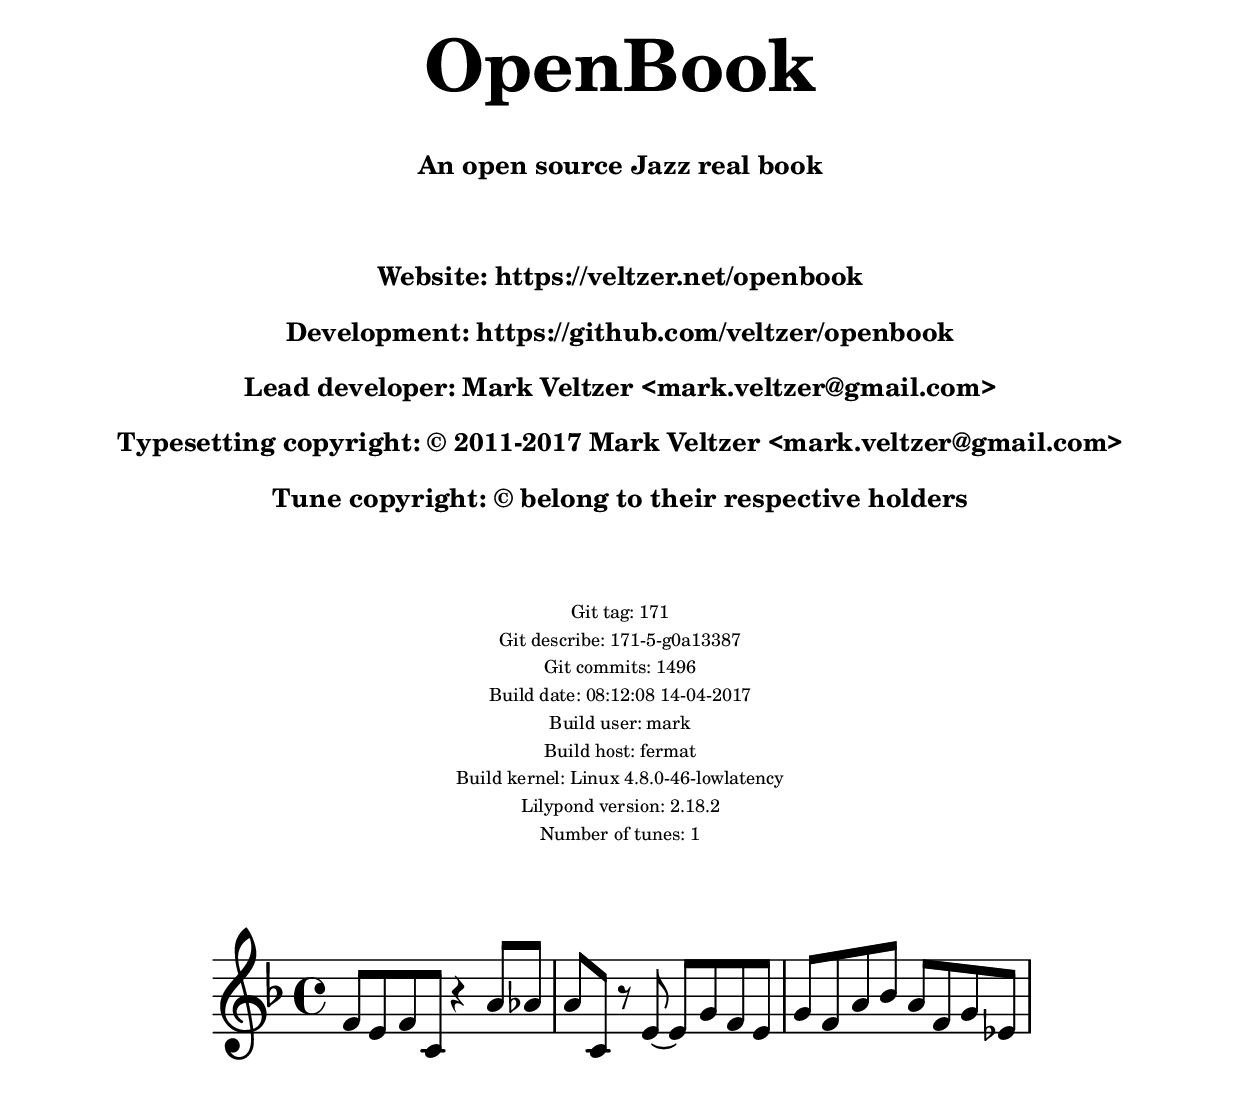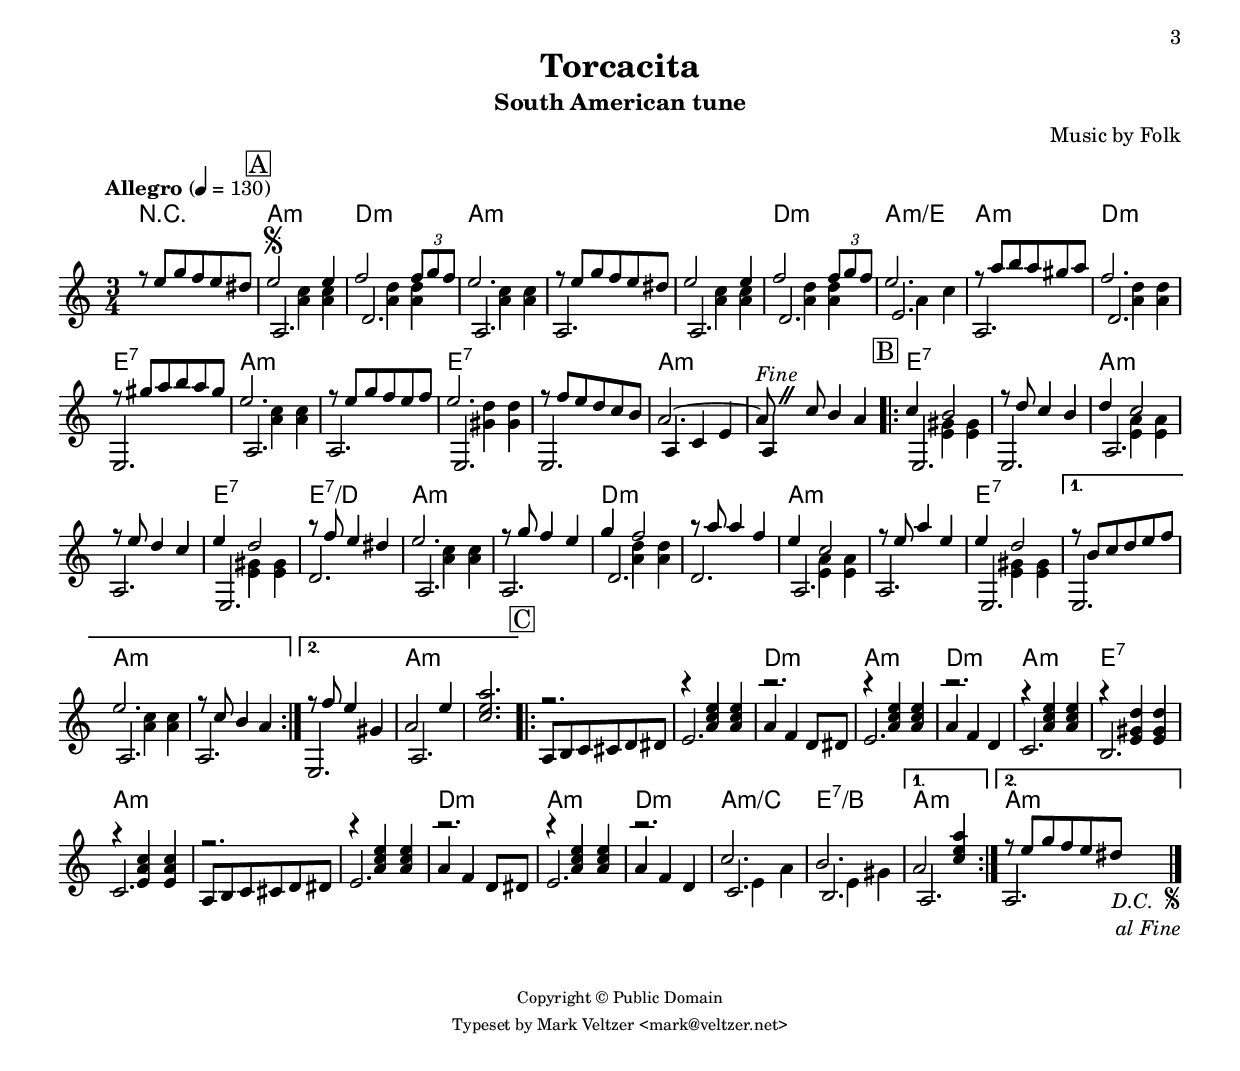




% lets emit the definitions

% end verbatim - this comment is a hack to prevent texinfo.tex
% from choking on non-European UTF-8 subsets

% this version tag will keep me compiling only on this version of lilypond.
%=====================================================================

\version "2.18.2"

% lets define a variable to hold the formatted build date (man 3 strftime):
%date=#(strftime "%T %d-%m-%Y" (localtime (current-time)))
%lilypond_version=#(lilypond-version)

% setting instruments for midi generation (bah - this doesn't work...)
%=====================================================================
%\set ChordNames.midiInstrument = #"acoustic grand"
%\set Staff.midiInstrument = #"flute"
%\set PianoStaff.instrumentName = #"acoustic grand"
% do not show chords unless they change...
%\set chordChanges = ##t

% number of staffs per page (this does not work because of my breaks)
%\paper {
%	system-count = #7
%}

\paper {
%% reduce spaces between systems and the bottom (taken from the lilypond
%% documentation and found the relevant variable)
%% the result of this is that I can fit 8 single staffs in one page
%% which is ideal for Jazz (think 32 bar divided into 8 lines of 4 bars each...).
%% I should really only apply this thing for Jazz tunes but that is a TODO item.
%% default is 4\mm - 3 already causes 8 staffs to take 2 pages
	between-system-padding = 2\mm
%% default is 20\mm
%% between-system-space = 16\mm
%% ragged-last-bottom = ##f
%% ragged-bottom = ##f

%% make lilypond increase the distance of the footer from the bottom of the page
%% it seems that if you don't do something like this you're going to have
%% a real problem seeing the footer in postscript printing....
%%bottom-margin = 2.5\cm

%% from /usr/share/lilypond/2.12.3/ly/titling-init.ly
%% to stop lilypond from printing footers...
	oddFooterMarkup = \markup {}

%% prevent lilypond from printing the headers...

	scoreTitleMarkup = \markup {}
	bookTitleMarkup = \markup {}
}
\layout {
%% don't have the fist line indented
	indent = 0.0 \cm
%% don't know what this is (taken from Laurent Martelli...)
%%textheight = 1.5\cm

	\context {
		\Score
	%% change the size of the text fonts
	%%\override LyricText #'font-family = #'typewriter
		\override LyricText #'font-size = #'-2

	%% set the style of the chords to Jazz - I don't see this making any effect
		\override ChordName #'style = #'jazz
	%%\override ChordName #'word-space = #2

	%% set the chord size and font
	%%\override ChordName #'font-series = #'bold
	%%\override ChordName #'font-family = #'roman
	%%\override ChordName #'font-size = #-1

	%% don't show bar numbers (for jazz it makes it too cluttery)
		\remove "Bar_number_engraver"
	}
}
% reduce the font size (taken from the lilypond info documentation, default is 20)
#(set-global-staff-size 17.82)

% There is no need to set the paper size to a4 since it is the default.
% make lilypond use paper of size a4 (Is this the default ?!?)
%#(set-default-paper-size "a4")
%)

% Don't have textedit:// links for every note in the pdf file.
% This reduces the size of the pdf by a lot
\pointAndClickOff

% chord related matters
myChordDefinitions={
	<c ees ges bes des' fes' aes'>-\markup \super {7alt}
	<c e g bes f'>-\markup \super {7sus}
	<c e g bes d f'>-\markup \super {9sus}
	<c e g f'>-\markup \super {sus}
	<c ees ges bes>-\markup { "m" \super { "7 " \flat "5" } }
	<c ees ges beses>-\markup { "dim" \super { "7" } }
	<c ees ges>-\markup { "dim" }
%%<c e g b>-\markup { "maj7" }
	<c e gis bes d'>-\markup { \super { "9 " \sharp "5" } }
	<c e g bes d' a'>-\markup \super {13}
	<c e g bes d' fis'>-\markup { \super { "9 " \sharp "11" } }
}
myChordExceptions=#(append
	(sequential-music-to-chord-exceptions myChordDefinitions #t)
	ignatzekExceptions
)

% some macros to be reused all over
% =====================================================================
myBreak=\break
% do line breaks really matter?
myEndLine=\break
%myEndLine={}
myEndLineVoltaNotLast={}
myEndLineVoltaLast=\break
myEndLineVolta=\break
partBar=\bar "||"
endBar=\bar "|."
startBar=\bar ".|"
startRepeat=\bar "|:"
endRepeat=\bar ":|"
startTune={}
endTune=\bar "|."
myFakeEndLine={}
mySegno=\mark \markup { \musicglyph #"scripts.segno" }
myCoda=\mark \markup { \musicglyph #"scripts.coda" }

% some functions to be reused all over
% =====================================================================
% A wrapper for section markers that allows us to control their formatting

% You can have a circle instead of a box using:
% \mark \markup { \circle #mark }
myMark =
#(define-music-function
	(parser location mark)
	(markup?)
	#{
	\mark \markup { \box #mark }
	#})
myWordMark =
#(define-music-function
	(parser location mark)
	(markup?)
	#{
	\mark \markup { \box #mark }
	#})
% grace that does appoggiatura
%\grace $notes
myGrace = #(define-music-function (parser location notes) (ly:music?) #{ \appoggiatura $notes #})
% grace that does nothing
%myGrace = #(define-music-function (parser location notes) (ly:music?) #{ #})

% this is a macro that * really * breaks lines. You don't really need this since a regular \break will work
% AS LONG AS you have the '\remove Bar_engraver' enabled...
hardBreak={ \bar "" \break }
% a macro to make vertical space
verticalSpace=\markup { \null }

% macros to help in parenthesizing chords
% see the playground area for openbook and http://lilypond.1069038.n5.nabble.com/Parenthesizing-chord-names-td44370.html
#(define (left-parenthesis-ignatzek-chord-names in-pitches bass inversion context) (markup #:line ("(" (ignatzek-chord-names in-pitches bass inversion context))))
#(define (right-parenthesis-ignatzek-chord-names in-pitches bass inversion context) (markup #:line ((ignatzek-chord-names in-pitches bass inversion context) ")")))
#(define (parenthesis-ignatzek-chord-names in-pitches bass inversion context) (markup #:line ("(" (ignatzek-chord-names in-pitches bass inversion context) ")")))
LPC = { \once \set chordNameFunction = #left-parenthesis-ignatzek-chord-names }
RPC = { \once \set chordNameFunction = #right-parenthesis-ignatzek-chord-names }
OPC = { \once \set chordNameFunction = #parenthesis-ignatzek-chord-names }

% some macros for marking parts of jazz tunes
% =====================================================================
startSong={}
% If we want endings of parts to be denoted by anything we need
% to find a smarter function that this since this will tend
% to make other things disapper (repeat markings etc)
%endSong=\bar "|."
endSong={}
startPart={}
% If we want endings of parts to be denoted by anything we need
% to find a smarter function that this since this will tend
% to make other things disapper (repeat markings etc)
% endPart=\bar "||"
endPart={}
startChords={
%% this causes chords that do not change to disappear...
	\set chordChanges = ##t
%% use my own chord exceptions
	\set chordNameExceptions = #myChordExceptions
}
endChords={}


% lets always include guitar definitions
\include "predefined-guitar-fretboards.ly"

% book header
%\book {
%% this is the title page
	\bookpart {
		\markup {
			\column {
				\null
				\null
				\null
				\null
				\null
				\null
				\null
				\null
				\null
				\null
				\fill-line { \fontsize #11 \bold "OpenBook" }
				\null
				\null
				\fill-line { \larger \larger \bold "An open source Jazz real book" }
				\null
				\null
				\null
				\fill-line {
					\huge \bold \concat {
						"Website: "
						\with-url #"https://veltzer.net/openbook" https://veltzer.net/openbook
					}
				}
				\null
				\fill-line {
					\huge \bold \concat {
						"Development: "
						\with-url #"https://github.com/veltzer/openbook" https://github.com/veltzer/openbook
					}
				}
				\null
				\fill-line {
					\huge \bold \concat {
						"Lead developer: Mark Veltzer "
						"<" \with-url #"mailto:mark.veltzer@gmail.com" mark.veltzer@gmail.com ">"
					}
				}
				\null
				\fill-line {
					\huge \bold \concat {
						"Typesetting copyright: © 2011-"
						2017
						" Mark Veltzer "
						"<" \with-url #"mailto:mark.veltzer@gmail.com" mark.veltzer@gmail.com ">"
					}
				}
				\null
				\fill-line { \huge \bold "Tune copyright: © belong to their respective holders" }
				\null
				\null
				\null
				\fill-line { \small "Git tag: 171" }
				\fill-line { \small "Git describe: 171-5-g0a13387" }
				\fill-line { \small "Git commits: 1496" }
				\fill-line { \small "Build date: 08:12:08 14-04-2017" }
				\fill-line { \small "Build user: mark" }
				\fill-line { \small "Build host: fermat" }
				\fill-line { \small "Build kernel: Linux 4.8.0-46-lowlatency" }
				\fill-line { \small "Lilypond version: 2.18.2" }
				\fill-line { \small "Number of tunes: 1" }
				\null
				\null
				\null
			}
		}
		\score {
			<<
				\new Staff="Melody" {
					\new Voice="Voice"
					\relative c' {
						\time 4/4
						\key f \major
						\set fontSize = #-3
						f8 e f c r4 a'8 aes | a c, r e~ e g f e | g f a bes a f g ees
					}
				}
			>>
			\layout {
				#(layout-set-staff-size 35)
				indent = 2.6\cm
			}
		}
	}

\markuplist \table-of-contents
\pageBreak

% from here everything needs to go into a loop

% include anything the user wants before the bookpart starts



PartChords=\chordmode {
	\startSong
	\startChords

%% there is no need to worry about which instrument plays the chords
%% since they will not be heard...

	r2. |

	a:m | d:m | a2.*2:m | \myFakeEndLine
	a2.:m | d:m | a:m/e | a:m | \myFakeEndLine
	d:m | e:7 | a2.*2:m | \myFakeEndLine
	e:7 | a:m | \myFakeEndLine

	\repeat volta 2 {
		e2.*2:7 | a:m | \myFakeEndLine
		e2.:7 | e:7/d | a2.*2:m | \myFakeEndLine
		d:m | a:m | \myFakeEndLine
		e2.:7 |
	} \alternative {
		{ e2.:7 | a2.*2:m | }
		{ e2.:7 | a2.*2:m | }
	} \myFakeEndLine

	\repeat volta 2 {
		a2.*2:m | d2.:m | a:m | \myFakeEndLine
		d:m | a:m | e:7 | a:m | \myFakeEndLine
		a2.*2:m | d2.:m | a:m | \myFakeEndLine
		d:m | a:m/c | e:7/b |
	} \alternative {
		{ a:m | }
		{ a:m | }
	} \myFakeEndLine

	\endChords
	\endSong
}

PartHighVoice=\relative c' {

	\tempo "Allegro" 4 = 130
	\time 3/4
	\key c \major

%% this is to let lily know that this is voice one
	\voiceOne

	r8 e' g f e dis |

	\myMark "A"
	e2\segno e4 | f2 \tuplet 3/2 {f8 g f} | e2. | r8 e g f e dis | \myFakeEndLine
	e2 e4 | f2 \tuplet 3/2 {f8 g f} | e2. | r8 a b a gis a | \myFakeEndLine
	f2. | r8 gis a b a gis | e2. | r8 e g f e f | \myFakeEndLine
	e2. | r8 f e d c b | a2. ~ | a8-\markup { \italic "Fine" }
	\override BreathingSign.text = \markup {
		\musicglyph #"scripts.caesura.straight"
	}
	\breathe
	c b4 a | \myFakeEndLine

	\myMark "B"
	\repeat volta 2 {
		c4 b2 | r8 d c4 b | d c2 | r8 e d4 c | \myFakeEndLine
		e d2 | r8 f e4 dis | e2. | r8 g f4 e | \myFakeEndLine
		g f2 | r8 a a4 f | e c2 | r8 e a4 e | \myFakeEndLine
		e d2 |
	} \alternative {
		{ r8 b c d e f | e2. | r8 c b4 a | }
		{ r8 f' e4 gis, | a2 e'4 | <c e a>2. | }
	} \myFakeEndLine

	\myMark "C"
	\repeat volta 2 {
		r2. | r4 <a c e> <a c e> | r2. | r4 <a c e> <a c e> | \myFakeEndLine
		r2. | r4 <a c e> <a c e> | r4 <e gis d'> <e gis d'> | r4 <e a c> <e a c> | \myFakeEndLine
		r2. | r4 <a c e> <a c e> | r2. | r4 <a c e> <a c e> | \myFakeEndLine
		r2. | c | b |
	} \alternative {
		{ a2 <c e a>4 | }
		{ r8 e g f e dis_\markup {
			\center-column {
				\line
				{ \italic "D.C. "
				\tiny \raise #1
				\musicglyph #"scripts.segno"
				}
				\italic " al Fine"
			}
		} | }
	} \myFakeEndLine

	\endTune
}

PartMidVoice=\relative c' {
	\time 3/4

%% this is to let lily know that this is voice one
	\voiceTwo

	s2. |

	s4 <a' c> <a c> | s <a d> <a d> | s <a c> <a c> | s2. |
	s4 <a c> <a c> | s <a d> <a d> | s a c | s2. |
	s4 <a d> <a d> | s2. | s4 <a c> <a c> | s2. |
	s4 <gis d'> <gis d'> | s2. | s | s |

	\repeat volta 2 {
		s4 <e gis> <e gis> | s2. | s4 <e a> <e a> | s2. |
		s4 <e gis> <e gis> | s2. | s4 <a c> <a c> | s2. |
		s4 <a d> <a d> | s2. | s4 <e a> <e a> | s2. |
		s4 <e gis> <e gis> |
	} \alternative {
		{ s2. | s4 <a c> <a c> | s2. | }
		{ s2. | s2. | s2. | }
	}

	\repeat volta 2 {
		s2. | s2. | s2. | s2. |
		s2. | s2. | s2. | s2. |
		s2. | s2. | s2. | s2. |
		s2. | s4 e a | s e gis |
	} \alternative {
		{ s2. | }
		{ s2. | }
	}
}

PartLowVoice=\relative c' {
	\time 3/4

%% this is to let lily know that this is voice one
	\voiceThree

	s2. |

	a2. | d | a | a |
	a | d | e | a, |
	d | e, | a | a |
	e | e | a4 c e | a, s s |

	\repeat volta 2 {
		e2. | e | a | a |
		e | d' | a | a |
		d | d | a | a |
		e |
	} \alternative {
		{ e | a | a | }
		{ e | a | s | }
	}

	\repeat volta 2 {
		a8 b c cis d dis | e2. | a4 f d8 dis | e2. |
		a4 f d | c2. | b | c |
		a8 b c cis d dis | e2. | a4 f d8 dis | e2. |
		a4 f d | c2. | b |
	} \alternative {
		{ a | }
		{ a | }
	}
}



\bookpart {

% this causes the variables to be defined...











% now play with the variables that depend on language



% calculate the tag line


% calculate the typesetby




\tocItem \markup "Torcacita / Folk"





% taken from "/usr/share/lilypond/2.12.3/ly/titling-init.ly"
\markup {
	\column {
		\override #'(baseline-skip . 3.5)
		\column {
			\huge \larger \bold
			\fill-line { \larger "Torcacita" }
			\fill-line { \large \smaller \bold \larger "South American tune" }
			\fill-line {
				""
				"Music by Folk"
			}
			\fill-line {
				""
			}
		}
	}
}
\noPageBreak






% score for printing
\score {
	<<
		\new ChordNames="Partchords" \PartChords
		\new Staff="Melody" <<
			\new Voice="highvoice" \PartHighVoice
			\new Voice="midvoice" \PartMidVoice
			\new Voice="lowvoice" \PartLowVoice
		>>
	>>
	\layout {
	}
}


\noPageBreak
\markup \column {
%% just a little space
	\null
	\fill-line {
		\smaller \smaller { "Copyright © Public Domain" }
	}
	\fill-line {
		\smaller \smaller { "Typeset by Mark Veltzer <mark@veltzer.net>" }
	}
}



}


% book footer
%}
